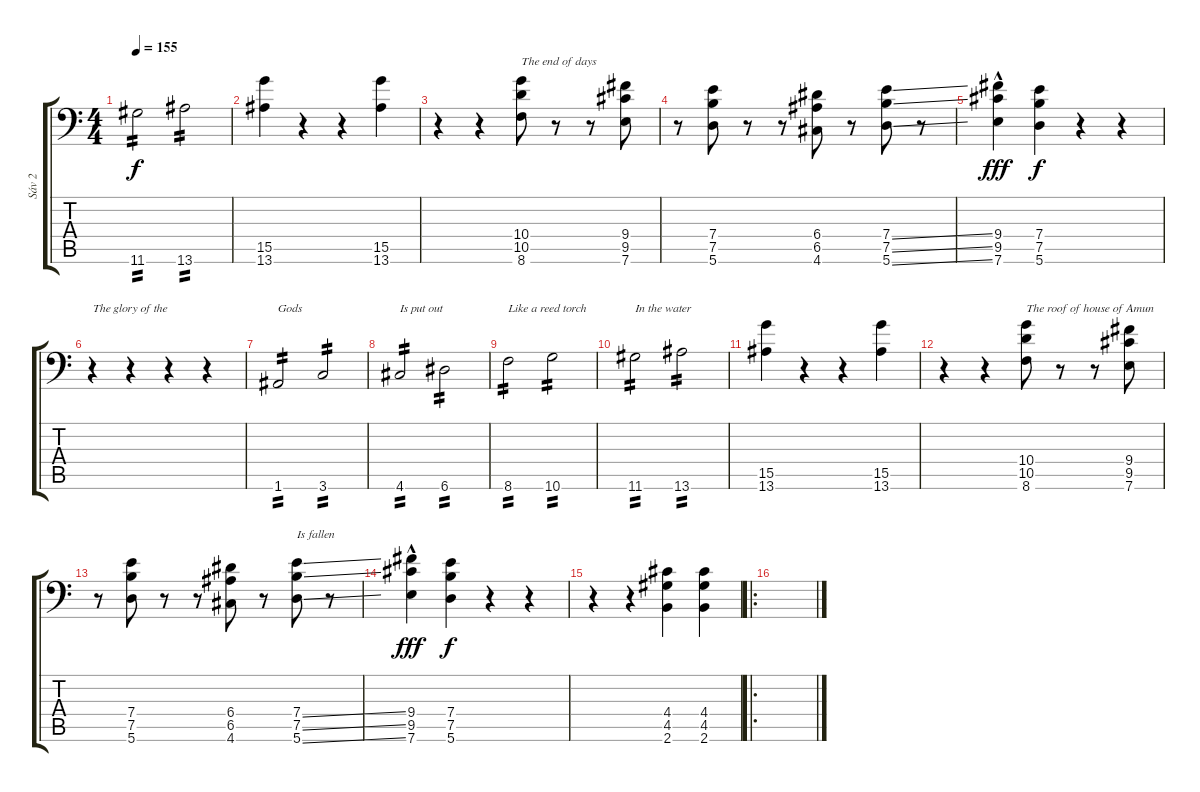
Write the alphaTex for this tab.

\track ("Sáv 2" "Sáv 2") {instrument distortionguitar}
\staff {score tabs}
\tuning (B3 Gb3 D3 A2 E2 A1) {hide}
\ts (4 4)
\tempo 155
\clef f4
\ks c
11.6.2{tp 2 dy f} 13.6.2{tp 2} |
(15.5 13.6).4 r.4 r.4 (15.5 13.6).4 |
r.4 r.4 (10.4 10.5 8.6).8{txt "The end of days"} r.8 r.8 (9.4 9.5 7.6).8 |
r.8 (7.4 7.5 5.6).8 r.8 r.8 (6.4 6.5 4.6).8 r.8 (7.4{ss} 7.5{ss} 5.6{ss}).8 r.8 |
(9.4{hac} 9.5{hac} 7.6{hac}).4{dy fff} (7.4 7.5 5.6).4{dy f} r.4 r.4 |
r.4{txt "The glory of the"} r.4 r.4 r.4 |
1.6.2{txt "Gods" tp 2} 3.6.2{tp 2} |
4.6.2{txt "Is put out" tp 2} 6.6.2{tp 2} |
8.6.2{txt "Like a reed torch" tp 2} 10.6.2{tp 2} |
11.6.2{txt "In the water" tp 2} 13.6.2{tp 2} |
(15.5 13.6).4 r.4 r.4 (15.5 13.6).4 |
r.4 r.4 (10.4 10.5 8.6).8{txt "The roof of house of Amun"} r.8 r.8 (9.4 9.5 7.6).8 |
r.8 (7.4 7.5 5.6).8 r.8 r.8 (6.4 6.5 4.6).8 r.8 (7.4{ss} 7.5{ss} 5.6{ss}).8{txt "Is fallen"} r.8 |
(9.4{hac} 9.5{hac} 7.6{hac}).4{dy fff} (7.4 7.5 5.6).4{dy f} r.4 r.4 |
r.4 r.4 (4.4 4.5 2.6).4 (4.4 4.5 2.6).4 |
\ro
